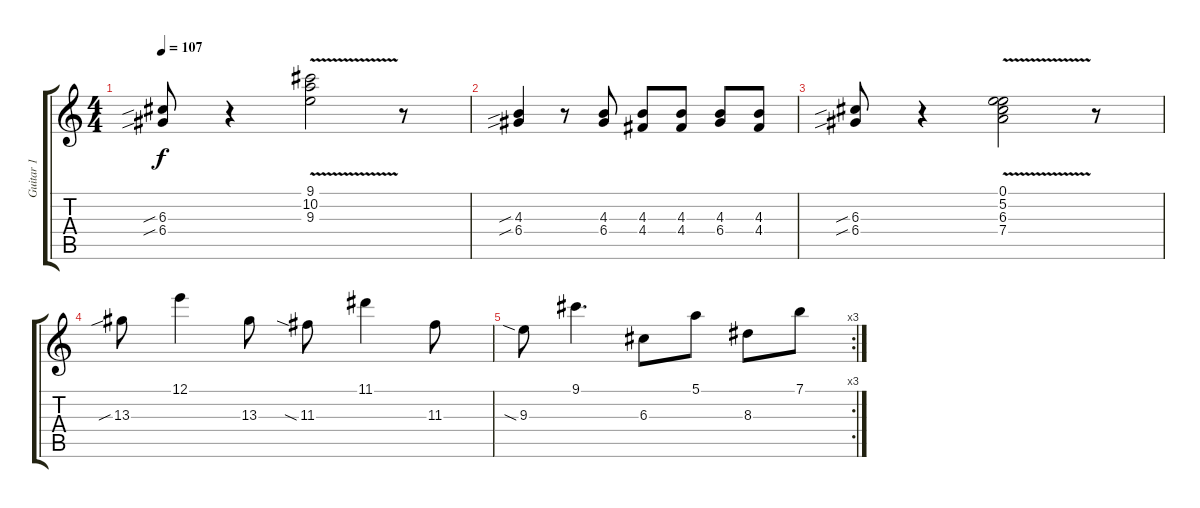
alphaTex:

\track ("Guitar 1" "Guitar 1") {instrument overdrivenguitar}
\staff {score tabs}
\tuning (E4 B3 G3 D3 A2 E2) {hide}
\ts (4 4)
\tempo 107
\clef g2
\ks c
(6.3{sib} 6.4{sib}).8{dy f} r.4 (9.1 10.2{v} 9.3).2 r.8 |
(4.3{sib} 6.4{sib}).4 r.8 (4.3 6.4).8 (4.3 4.4).8 (4.3 4.4).8 (4.3 6.4).8 (4.3 4.4).8 |
(6.3{sib} 6.4{sib}).8 r.4 (0.1 5.2{v} 6.3 7.4).2 r.8 |
13.3{sib}.8 12.1.4 13.3.8 11.3{sia}.8 11.1.4 11.3.8 |
\rc 3
9.3{sia}.8 9.1.4{d} 6.3.8 5.1.8 8.3.8 7.1.8
